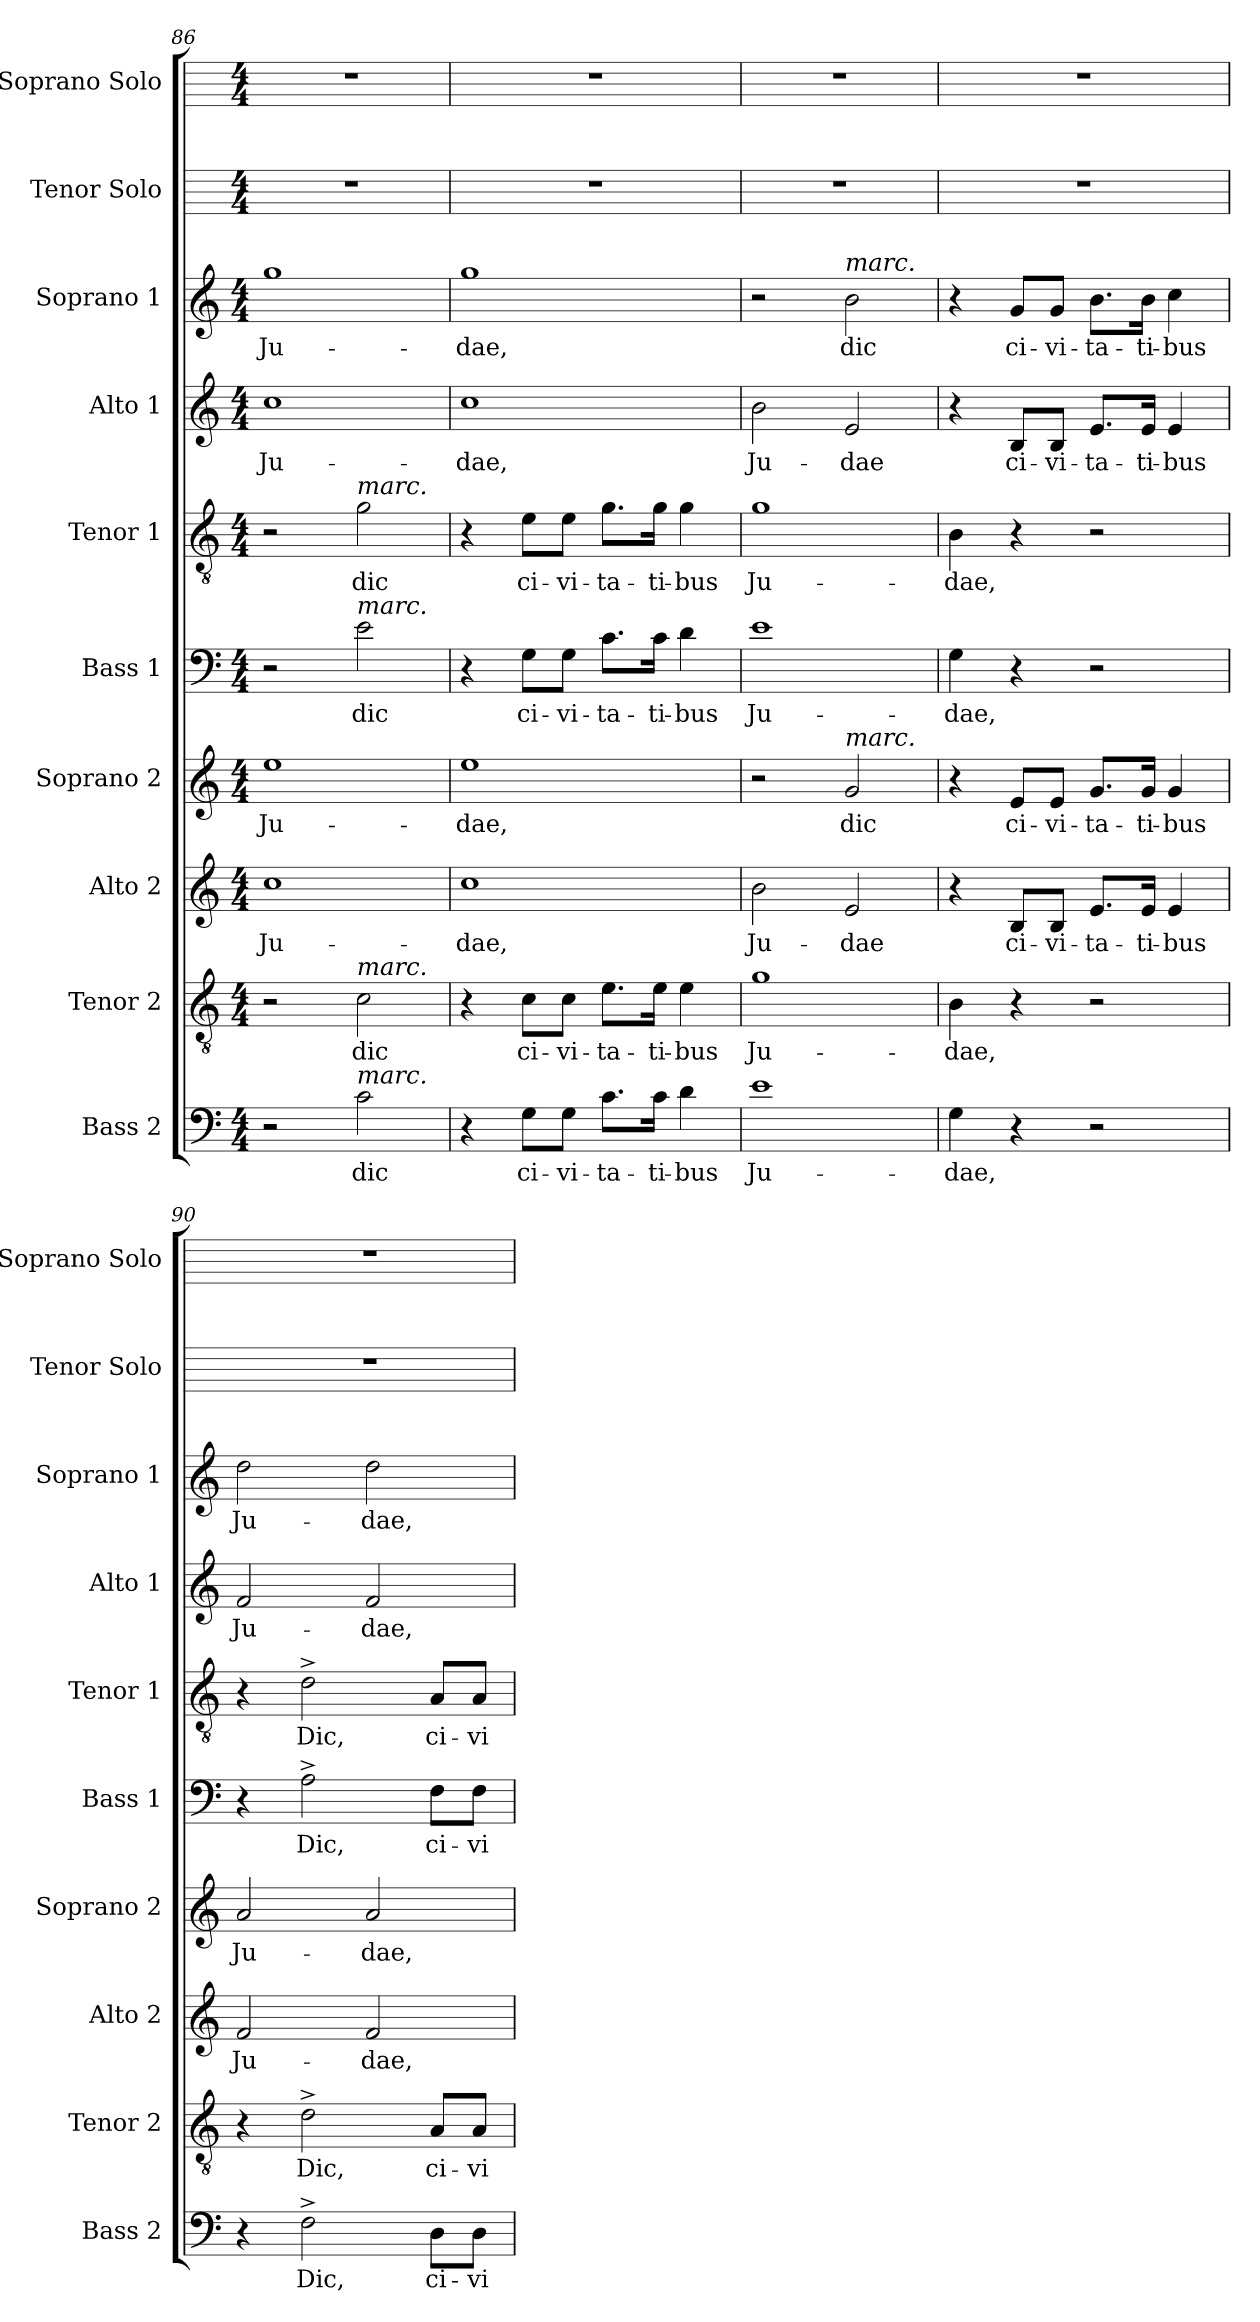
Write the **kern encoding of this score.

**kern	**text	**kern	**text	**kern	**text	**kern	**text	**kern	**text	**kern	**text	**kern	**text	**kern	**text	**kern	**kern
*part10	*part10	*part9	*part9	*part8	*part8	*part7	*part7	*part6	*part6	*part5	*part5	*part4	*part4	*part3	*part3	*part2	*part1
*staff10	*staff10	*staff9	*staff9	*staff8	*staff8	*staff7	*staff7	*staff6	*staff6	*staff5	*staff5	*staff4	*staff4	*staff3	*staff3	*staff2	*staff1
*I"Bass 2	*	*I"Tenor 2	*	*I"Alto 2	*	*I"Soprano 2	*	*I"Bass 1	*	*I"Tenor 1	*	*I"Alto 1	*	*I"Soprano 1	*	*I"Tenor Solo	*I"Soprano Solo
*I'Bass 2	*	*I'Tenor 2	*	*I'Alto 2	*	*I'Soprano 2	*	*I'Bass 1	*	*I'Tenor 1	*	*I'Alto 1	*	*I'Soprano 1	*	*I'Tenor Solo	*I'Soprano Solo
!!LO:LB:g=z
*clefF4	*	*clefGv2	*	*clefG2	*	*clefG2	*	*clefF4	*	*clefGv2	*	*clefG2	*	*clefG2	*	*	*
*k[]	*	*k[]	*	*k[]	*	*k[]	*	*k[]	*	*k[]	*	*k[]	*	*k[]	*	*	*
*C:	*	*C:	*	*C:	*	*C:	*	*C:	*	*C:	*	*C:	*	*C:	*	*	*
*M4/4	*	*M4/4	*	*M4/4	*	*M4/4	*	*M4/4	*	*M4/4	*	*M4/4	*	*M4/4	*	*M4/4	*M4/4
=86	=86	=86	=86	=86	=86	=86	=86	=86	=86	=86	=86	=86	=86	=86	=86	=86	=86
!	!	!	!	!	!LO:LY:b	!	!LO:LY:b	!	!	!	!	!	!LO:LY:b	!	!LO:LY:b	!	!
2r	.	2r	.	1cc	Ju-	1ee	Ju-	2r	.	2r	.	1cc	Ju-	1gg	Ju-	1r	1r
!	!	!	!	!	!	!	!	!	!	!LO:TX:a:i:t=marc.	!	!	!	!	!	!	!
!	!	!	!	!	!	!	!	!LO:TX:a:i:t=marc.	!	!	!	!	!	!	!	!	!
!	!	!LO:TX:a:i:t=marc.	!	!	!	!	!	!	!	!	!	!	!	!	!	!	!
!LO:TX:a:i:t=marc.	!	!	!	!	!	!	!	!	!	!	!	!	!	!	!	!	!
!	!LO:LY:b	!	!LO:LY:b	!	!	!	!	!	!LO:LY:b	!	!LO:LY:b	!	!	!	!	!	!
2c	dic	2c	dic	.	.	.	.	2e	dic	2g	dic	.	.	.	.	.	.
=87	=87	=87	=87	=87	=87	=87	=87	=87	=87	=87	=87	=87	=87	=87	=87	=87	=87
!	!	!	!	!	!LO:LY:b	!	!LO:LY:b	!	!	!	!	!	!LO:LY:b	!	!LO:LY:b	!	!
4r	.	4r	.	1cc	-dae,	1ee	-dae,	4r	.	4r	.	1cc	-dae,	1gg	-dae,	1r	1r
!	!LO:LY:b	!	!LO:LY:b	!	!	!	!	!	!LO:LY:b	!	!LO:LY:b	!	!	!	!	!	!
8G\L	ci-	8c\L	ci-	.	.	.	.	8G\L	ci-	8e\L	ci-	.	.	.	.	.	.
!	!LO:LY:b	!	!LO:LY:b	!	!	!	!	!	!LO:LY:b	!	!LO:LY:b	!	!	!	!	!	!
8G\J	-vi-	8c\J	-vi-	.	.	.	.	8G\J	-vi-	8e\J	-vi-	.	.	.	.	.	.
!	!LO:LY:b	!	!LO:LY:b	!	!	!	!	!	!LO:LY:b	!	!LO:LY:b	!	!	!	!	!	!
8.c\L	-ta-	8.e\L	-ta-	.	.	.	.	8.c\L	-ta-	8.g\L	-ta-	.	.	.	.	.	.
!	!LO:LY:b	!	!LO:LY:b	!	!	!	!	!	!LO:LY:b	!	!LO:LY:b	!	!	!	!	!	!
16c\Jk	-ti-	16e\Jk	-ti-	.	.	.	.	16c\Jk	-ti-	16g\Jk	-ti-	.	.	.	.	.	.
!	!LO:LY:b	!	!LO:LY:b	!	!	!	!	!	!LO:LY:b	!	!LO:LY:b	!	!	!	!	!	!
4d	-bus	4e	-bus	.	.	.	.	4d	-bus	4g	-bus	.	.	.	.	.	.
=88	=88	=88	=88	=88	=88	=88	=88	=88	=88	=88	=88	=88	=88	=88	=88	=88	=88
!	!LO:LY:b	!	!LO:LY:b	!	!LO:LY:b	!	!	!	!LO:LY:b	!	!LO:LY:b	!	!LO:LY:b	!	!	!	!
1e	Ju-	1g	Ju-	2b	Ju-	2r	.	1e	Ju-	1g	Ju-	2b	Ju-	2r	.	1r	1r
!	!	!	!	!	!	!	!	!	!	!	!	!	!	!LO:TX:a:i:t=marc.	!	!	!
!	!	!	!	!	!	!LO:TX:a:i:t=marc.	!	!	!	!	!	!	!	!	!	!	!
!	!	!	!	!	!LO:LY:b	!	!LO:LY:b	!	!	!	!	!	!LO:LY:b	!	!LO:LY:b	!	!
.	.	.	.	2e	-dae	2g	dic	.	.	.	.	2e	-dae	2b	dic	.	.
=89	=89	=89	=89	=89	=89	=89	=89	=89	=89	=89	=89	=89	=89	=89	=89	=89	=89
!	!LO:LY:b	!	!LO:LY:b	!	!	!	!	!	!LO:LY:b	!	!LO:LY:b	!	!	!	!	!	!
4G	-dae,	4B	-dae,	4r	.	4r	.	4G	-dae,	4B	-dae,	4r	.	4r	.	1r	1r
!	!	!	!	!	!LO:LY:b	!	!LO:LY:b	!	!	!	!	!	!LO:LY:b	!	!LO:LY:b	!	!
4r	.	4r	.	8B/L	ci-	8e/L	ci-	4r	.	4r	.	8B/L	ci-	8g/L	ci-	.	.
!	!	!	!	!	!LO:LY:b	!	!LO:LY:b	!	!	!	!	!	!LO:LY:b	!	!LO:LY:b	!	!
.	.	.	.	8B/J	-vi-	8e/J	-vi-	.	.	.	.	8B/J	-vi-	8g/J	-vi-	.	.
!	!	!	!	!	!LO:LY:b	!	!LO:LY:b	!	!	!	!	!	!LO:LY:b	!	!LO:LY:b	!	!
2r	.	2r	.	8.e/L	-ta-	8.g/L	-ta-	2r	.	2r	.	8.e/L	-ta-	8.b\L	-ta-	.	.
!	!	!	!	!	!LO:LY:b	!	!LO:LY:b	!	!	!	!	!	!LO:LY:b	!	!LO:LY:b	!	!
.	.	.	.	16e/Jk	-ti-	16g/Jk	-ti-	.	.	.	.	16e/Jk	-ti-	16b\Jk	-ti-	.	.
!	!	!	!	!	!LO:LY:b	!	!LO:LY:b	!	!	!	!	!	!LO:LY:b	!	!LO:LY:b	!	!
.	.	.	.	4e	-bus	4g	-bus	.	.	.	.	4e	-bus	4cc	-bus	.	.
=90	=90	=90	=90	=90	=90	=90	=90	=90	=90	=90	=90	=90	=90	=90	=90	=90	=90
!	!	!	!	!	!LO:LY:b	!	!LO:LY:b	!	!	!	!	!	!LO:LY:b	!	!LO:LY:b	!	!
4r	.	4r	.	2f	Ju-	2a	Ju-	4r	.	4r	.	2f	Ju-	2dd	Ju-	1r	1r
!	!LO:LY:b	!	!LO:LY:b	!	!	!	!	!	!LO:LY:b	!	!LO:LY:b	!	!	!	!	!	!
2F^	Dic,	2d^	Dic,	.	.	.	.	2A^	Dic,	2d^	Dic,	.	.	.	.	.	.
!	!	!	!	!	!LO:LY:b	!	!LO:LY:b	!	!	!	!	!	!LO:LY:b	!	!LO:LY:b	!	!
.	.	.	.	2f	-dae,	2a	-dae,	.	.	.	.	2f	-dae,	2dd	-dae,	.	.
!	!LO:LY:b	!	!LO:LY:b	!	!	!	!	!	!LO:LY:b	!	!LO:LY:b	!	!	!	!	!	!
8D\L	ci-	8A/L	ci-	.	.	.	.	8F\L	ci-	8A/L	ci-	.	.	.	.	.	.
!	!LO:LY:b	!	!LO:LY:b	!	!	!	!	!	!LO:LY:b	!	!LO:LY:b	!	!	!	!	!	!
8D\J	-vi-	8A/J	-vi-	.	.	.	.	8F\J	-vi-	8A/J	-vi-	.	.	.	.	.	.
=	=	=	=	=	=	=	=	=	=	=	=	=	=	=	=	=	=
*-	*-	*-	*-	*-	*-	*-	*-	*-	*-	*-	*-	*-	*-	*-	*-	*-	*-
